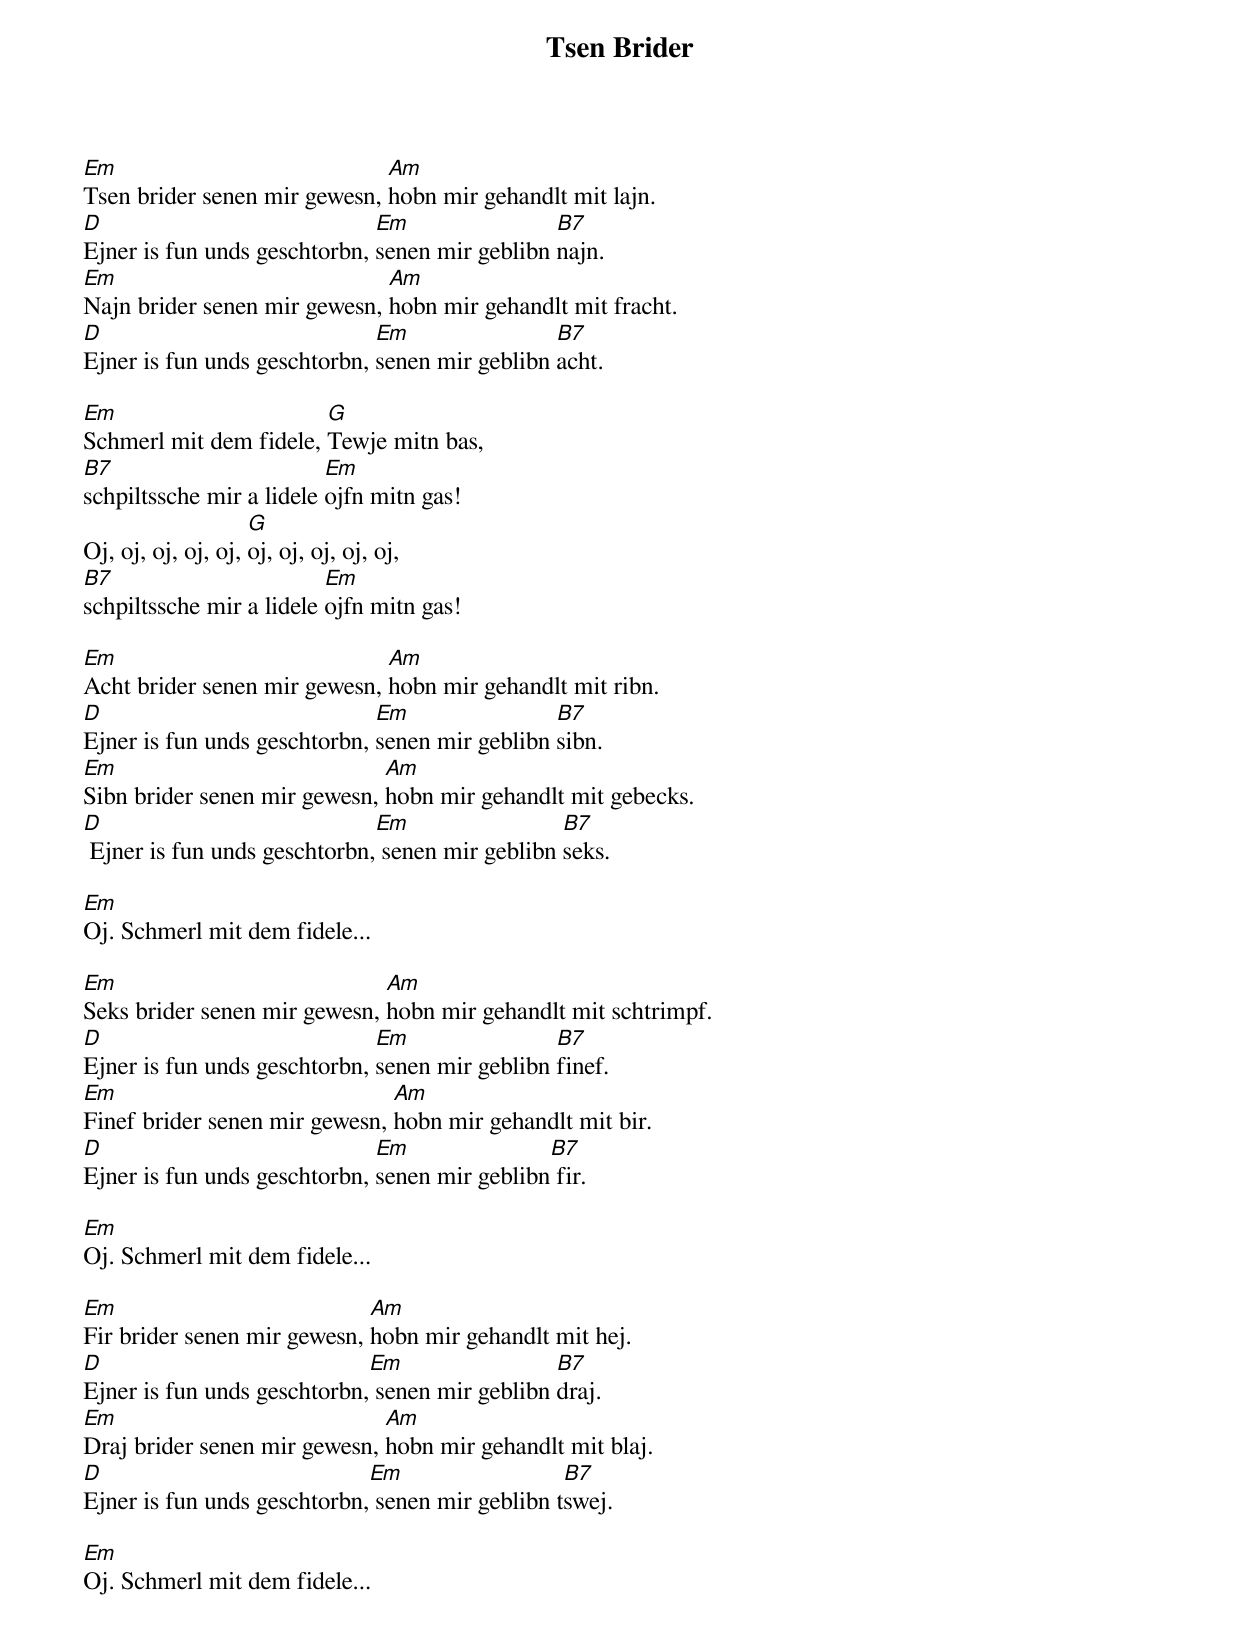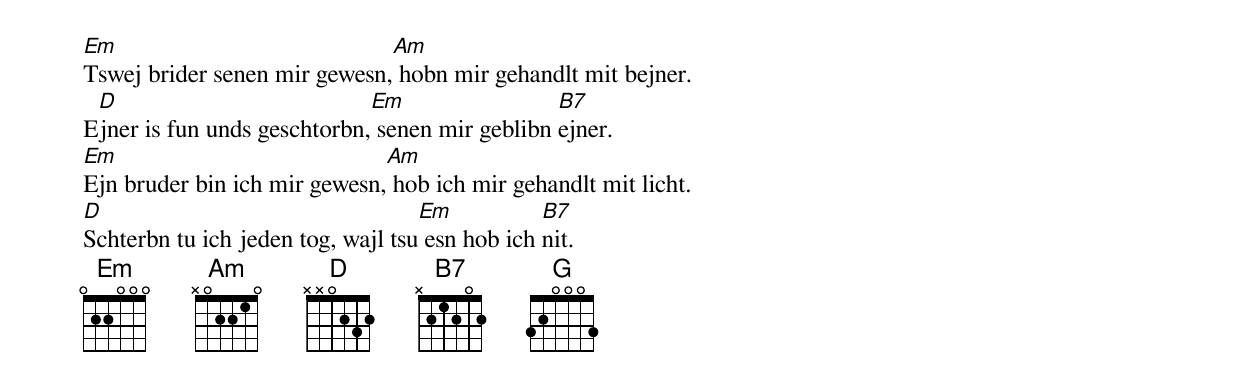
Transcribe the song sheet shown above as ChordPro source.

{t:Tsen Brider}
{st:}

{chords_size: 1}
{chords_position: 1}
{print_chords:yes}
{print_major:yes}
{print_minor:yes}
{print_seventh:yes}
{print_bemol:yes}
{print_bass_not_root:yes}
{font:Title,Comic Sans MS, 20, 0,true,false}
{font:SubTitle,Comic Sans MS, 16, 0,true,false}
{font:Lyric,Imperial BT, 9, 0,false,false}
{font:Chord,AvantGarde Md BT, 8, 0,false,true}
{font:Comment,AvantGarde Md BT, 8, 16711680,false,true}
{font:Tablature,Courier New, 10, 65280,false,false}
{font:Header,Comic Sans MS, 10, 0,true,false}
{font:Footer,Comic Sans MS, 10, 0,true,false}
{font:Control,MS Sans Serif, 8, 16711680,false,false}
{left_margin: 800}
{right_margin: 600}
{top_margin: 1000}
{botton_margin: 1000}
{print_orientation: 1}




[Em]Tsen brider senen mir gewesn, [Am]hobn mir gehandlt mit lajn.
[D]Ejner is fun unds geschtorbn, [Em]senen mir geblibn [B7]najn.
[Em]Najn brider senen mir gewesn, [Am]hobn mir gehandlt mit fracht.
[D]Ejner is fun unds geschtorbn, [Em]senen mir geblibn [B7]acht.

[Em]Schmerl mit dem fidele, [G]Tewje mitn bas,
[B7]schpiltssche mir a lidele [Em]ojfn mitn gas!
Oj, oj, oj, oj, oj, [G]oj, oj, oj, oj, oj,
[B7]schpiltssche mir a lidele [Em]ojfn mitn gas!

[Em]Acht brider senen mir gewesn, [Am]hobn mir gehandlt mit ribn.
[D]Ejner is fun unds geschtorbn, [Em]senen mir geblibn [B7]sibn.
[Em]Sibn brider senen mir gewesn, [Am]hobn mir gehandlt mit gebecks.
[D] Ejner is fun unds geschtorbn,[Em] senen mir geblibn [B7]seks.

[Em]Oj. Schmerl mit dem fidele...

[Em]Seks brider senen mir gewesn, [Am]hobn mir gehandlt mit schtrimpf.
[D]Ejner is fun unds geschtorbn, [Em]senen mir geblibn [B7]finef.
[Em]Finef brider senen mir gewesn, [Am]hobn mir gehandlt mit bir.
[D]Ejner is fun unds geschtorbn, [Em]senen mir geblibn[B7] fir.

[Em]Oj. Schmerl mit dem fidele...

[Em]Fir brider senen mir gewesn, [Am]hobn mir gehandlt mit hej.
[D]Ejner is fun unds geschtorbn,[Em] senen mir geblibn [B7]draj.
[Em]Draj brider senen mir gewesn, [Am]hobn mir gehandlt mit blaj.
[D]Ejner is fun unds geschtorbn,[Em] senen mir geblibn t[B7]swej.

[Em]Oj. Schmerl mit dem fidele...

[Em]Tswej brider senen mir gewesn,[Am] hobn mir gehandlt mit bejner.
E[D]jner is fun unds geschtorbn,[Em] senen mir geblibn [B7]ejner.
[Em]Ejn bruder bin ich mir gewesn,[Am] hob ich mir gehandlt mit licht.
[D]Schterbn tu ich jeden tog, wajl tsu[Em] esn hob ich [B7]nit.
